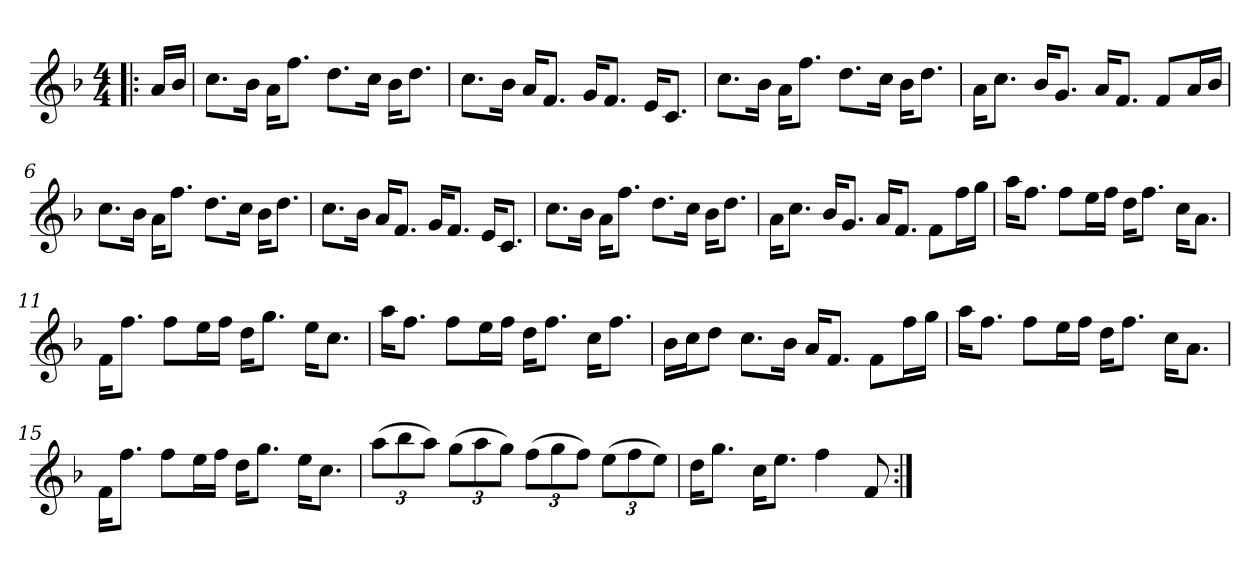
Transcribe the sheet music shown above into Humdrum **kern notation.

**kern
*part1
*staff1
*clefG2
*k[b-]
*F:
*M4/4
*MM64
=1!|:
16a/LL
16b-/JJ
=2
8.cc\L
16b-\Jk
16a\KL
8.ff\J
8.dd\L
16cc\Jk
16b-\KL
8.dd\J
=3
8.cc\L
16b-\Jk
16a/KL
8.f/J
16g/KL
8.f/J
16e/KL
8.c/J
=4
8.cc\L
16b-\Jk
16a\KL
8.ff\J
8.dd\L
16cc\Jk
16b-\KL
8.dd\J
=5
16a\KL
8.cc\J
16b-/KL
8.g/J
16a/KL
8.f/J
8f/L
16a/L
16b-/JJ
!!LO:LB:g=z
=6
8.cc\L
16b-\Jk
16a\KL
8.ff\J
8.dd\L
16cc\Jk
16b-\KL
8.dd\J
=7
8.cc\L
16b-\Jk
16a/KL
8.f/J
16g/KL
8.f/J
16e/KL
8.c/J
=8
8.cc\L
16b-\Jk
16a\KL
8.ff\J
8.dd\L
16cc\Jk
16b-\KL
8.dd\J
=9
16a\KL
8.cc\J
16b-/KL
8.g/J
16a/KL
8.f/J
8f\L
16ff\L
16gg\JJ
!!LO:LB:g=z
=10
16aa\KL
8.ff\J
8ff\L
16ee\L
16ff\JJ
16dd\KL
8.ff\J
16cc\KL
8.a\J
=11
16f\KL
8.ff\J
8ff\L
16ee\L
16ff\JJ
16dd\KL
8.gg\J
16ee\KL
8.cc\J
=12
16aa\KL
8.ff\J
8ff\L
16ee\L
16ff\JJ
16dd\KL
8.ff\J
16cc\KL
8.ff\J
=13
16b-\LL
16cc\J
8dd\J
8.cc\L
16b-\Jk
16a/KL
8.f/J
8f\L
16ff\L
16gg\JJ
!!LO:LB:g=z
=14
16aa\KL
8.ff\J
8ff\L
16ee\L
16ff\JJ
16dd\KL
8.ff\J
16cc\KL
8.a\J
=15
16f\KL
8.ff\J
8ff\L
16ee\L
16ff\JJ
16dd\KL
8.gg\J
16ee\KL
8.cc\J
=16
*Xbrackettup
(>12aa\L
12bb-\
12aa\J)
(>12gg\L
12aa\
12gg\J)
(>12ff\L
12gg\
12ff\J)
(>12ee\L
12ff\
12ee\J)
=17
16dd\KL
8.gg\J
16cc\KL
8.ee\J
4ff\
8f/
=:|!
*-
